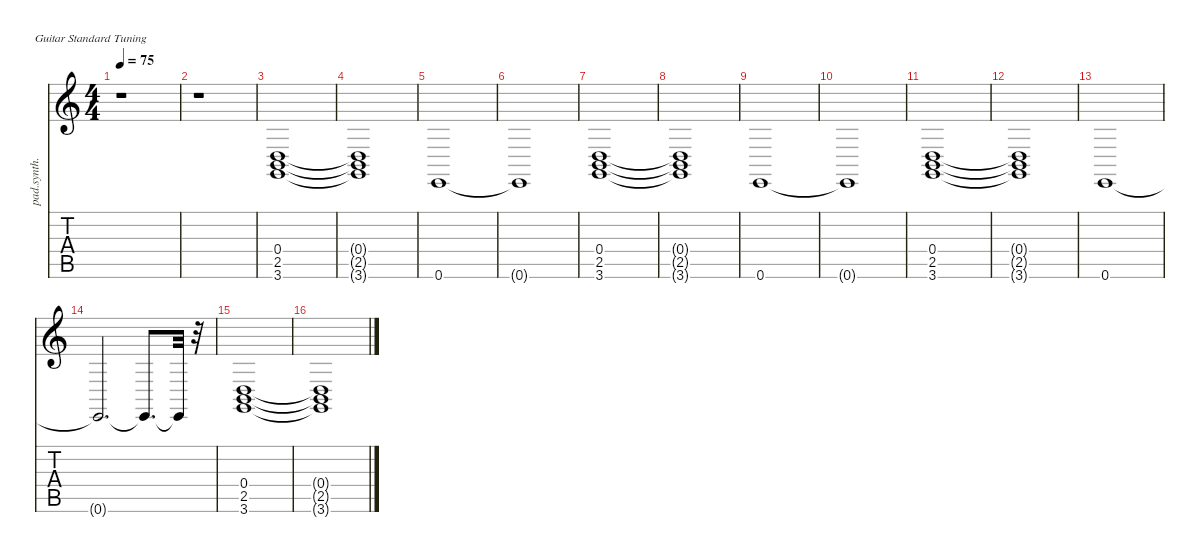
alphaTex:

\defaultSystemsLayout 4
\hideDynamics
\bracketExtendMode nobrackets
\otherSystemsTrackNameOrientation horizontal
\track ("Pad 4" "pad.synth.") {instrument pad4choir}
\staff {score tabs}
\tuning (E4 B3 G3 D3 A2 E2)
\ts (4 4)
\beaming (8 2 2 2 2)
\tempo 75
\clef g2
\ks c
r.1{dy f instrument pad4choir} |
r.1 |
(0.4 2.5 3.6).1 |
(0.4{t} 2.5{t} 3.6{t}).1 |
0.6.1 |
0.6{t}.1 |
(0.4 2.5 3.6).1 |
(0.4{t} 2.5{t} 3.6{t}).1 |
0.6.1 |
0.6{t}.1 |
(0.4 2.5 3.6).1 |
(0.4{t} 2.5{t} 3.6{t}).1 |
0.6.1 |
0.6{t}.2{d} 0.6{t}.8{d} 0.6{t}.32 r.32 |
(0.4 2.5 3.6).1 |
(0.4{t} 2.5{t} 3.6{t}).1
